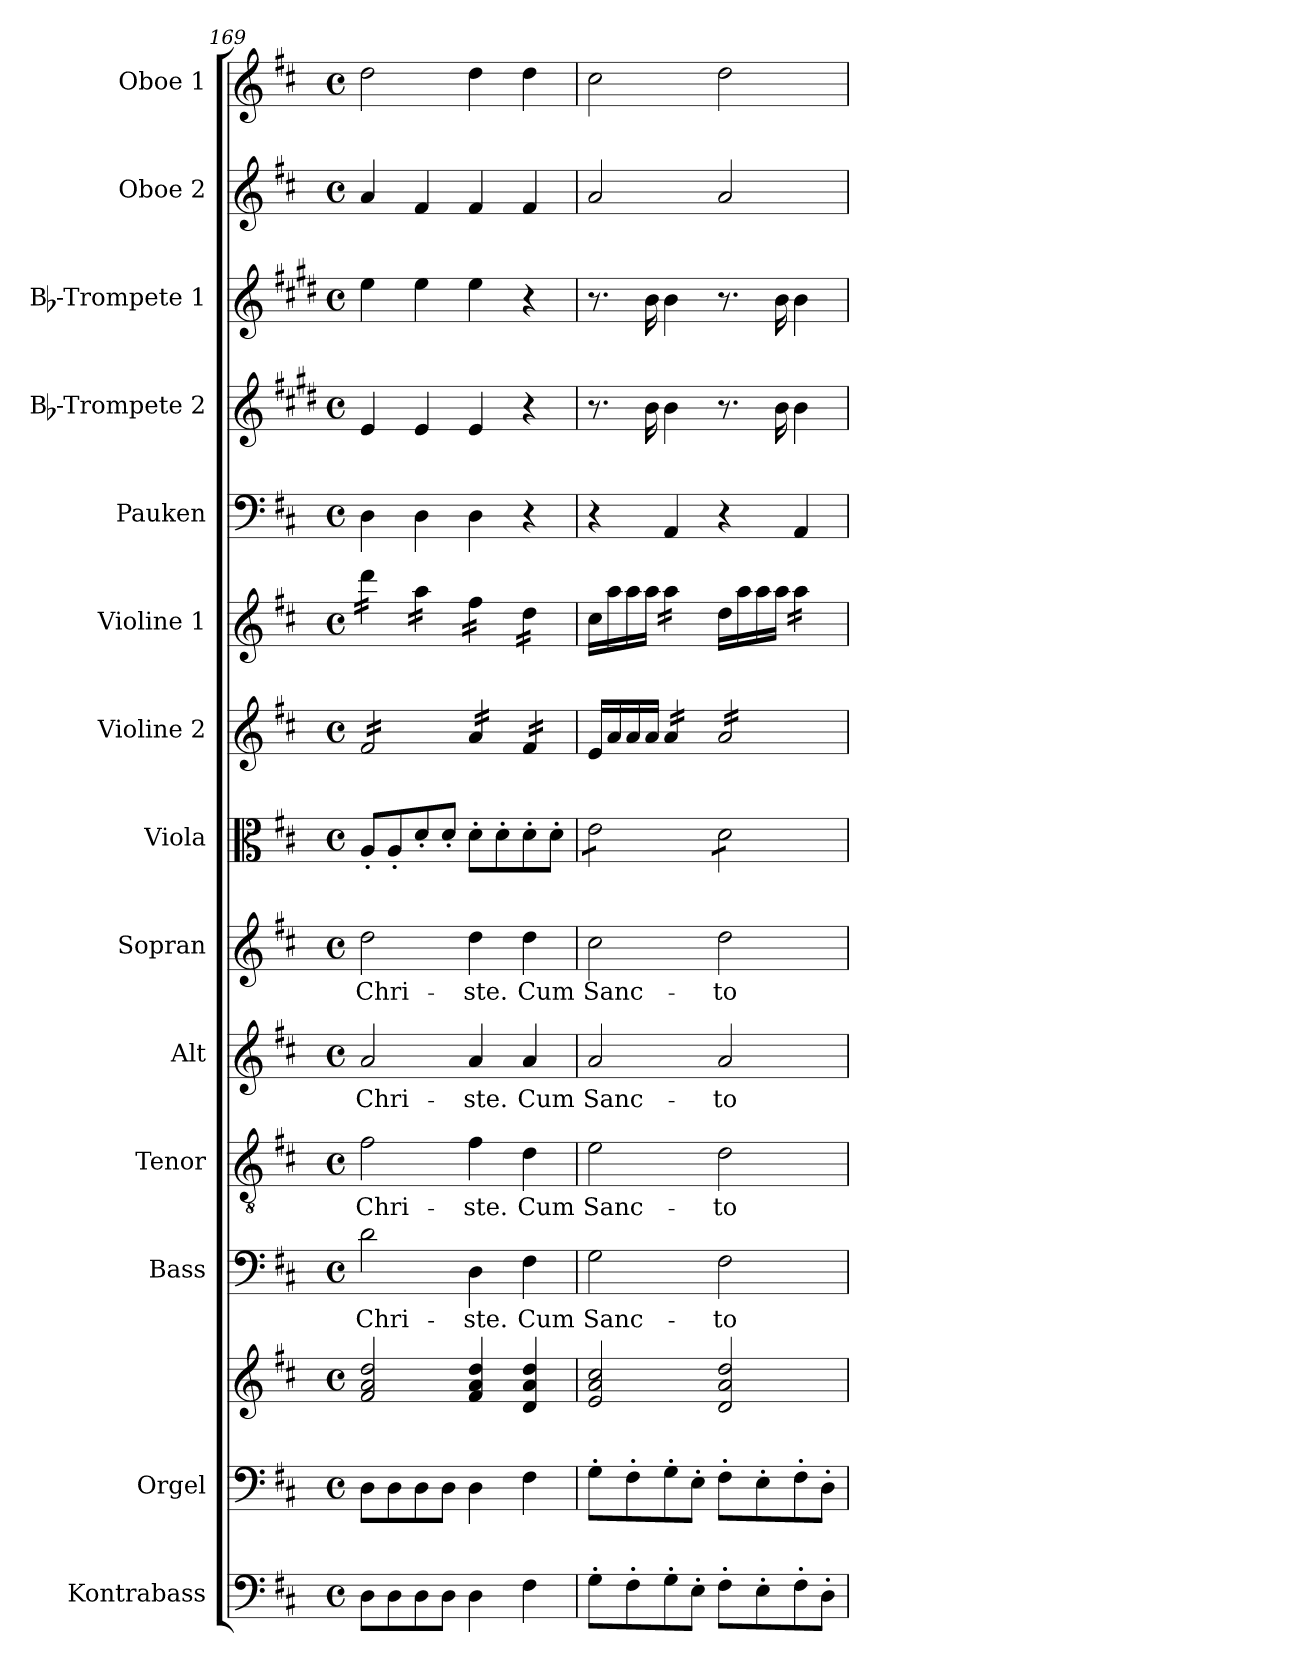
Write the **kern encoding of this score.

**kern	**kern	**kern	**kern	**text	**kern	**text	**kern	**text	**kern	**text	**kern	**kern	**kern	**kern	**kern	**kern	**kern	**kern
*part14	*part13	*part13	*part12	*part12	*part11	*part11	*part10	*part10	*part9	*part9	*part8	*part7	*part6	*part5	*part4	*part3	*part2	*part1
*staff15	*staff14	*staff13	*staff12	*staff12	*staff11	*staff11	*staff10	*staff10	*staff9	*staff9	*staff8	*staff7	*staff6	*staff5	*staff4	*staff3	*staff2	*staff1
*I"Kontrabass	*I"Orgel	*	*I"Bass	*	*I"Tenor	*	*I"Alt	*	*I"Sopran	*	*I"Viola	*I"Violine 2	*I"Violine 1	*I"Pauken	*I"Bb-Trompete 2	*I"Bb-Trompete 1	*I"Oboe 2	*I"Oboe 1
*I'Kb.	*I'Org.	*	*I'B.	*	*I'T.	*	*I'A.	*	*I'S.	*	*I'Vla.	*I'Vl. 2	*I'Vl. 1	*I'Pk.	*I'Bb Trp. 2	*I'Bb Trp. 1	*I'Ob. 2	*I'Ob. 1
*clefF4	*clefF4	*clefG2	*clefF4	*	*clefGv2	*	*clefG2	*	*clefG2	*	*clefC3	*clefG2	*clefG2	*clefF4	*clefG2	*clefG2	*clefG2	*clefG2
*ITrd7c12	*	*	*	*	*	*	*	*	*	*	*	*	*	*	*ITrd1c2	*ITrd1c2	*	*
*k[f#c#]	*k[f#c#]	*k[f#c#]	*k[f#c#]	*	*k[f#c#]	*	*k[f#c#]	*	*k[f#c#]	*	*k[f#c#]	*k[f#c#]	*k[f#c#]	*k[f#c#]	*k[f#c#]	*k[f#c#]	*k[f#c#]	*k[f#c#]
*D:	*D:	*D:	*D:	*	*D:	*	*D:	*	*D:	*	*D:	*D:	*D:	*D:	*D:	*D:	*D:	*D:
*M4/4	*M4/4	*M4/4	*M4/4	*	*M4/4	*	*M4/4	*	*M4/4	*	*M4/4	*M4/4	*M4/4	*M4/4	*M4/4	*M4/4	*M4/4	*M4/4
*met(c)	*met(c)	*met(c)	*met(c)	*	*met(c)	*	*met(c)	*	*met(c)	*	*met(c)	*met(c)	*met(c)	*met(c)	*met(c)	*met(c)	*met(c)	*met(c)
=169	=169	=169	=169	=169	=169	=169	=169	=169	=169	=169	=169	=169	=169	=169	=169	=169	=169	=169
!	!	!	!	!LO:LY:b	!	!LO:LY:b	!	!LO:LY:b	!	!LO:LY:b	!	!	!	!	!	!	!	!
*	*	*	*	*	*	*	*	*	*	*	*	*tremolo	*	*	*	*	*	*
*	*	*	*	*	*	*	*	*	*	*	*	*	*tremolo	*	*	*	*	*
8DD\L	8D\L	2f#/ 2a/ 2dd/	2d\	Chri-	2f#\	Chri-	2a/	Chri-	2dd\	Chri-	8A'</L	16f#/LL	16ddd\LL	4D\	4d/	4dd\	4a/	2dd\
.	.	.	.	.	.	.	.	.	.	.	.	16f#/	16ddd\	.	.	.	.	.
8DD\	8D\	.	.	.	.	.	.	.	.	.	8A'</	16f#/	16ddd\	.	.	.	.	.
.	.	.	.	.	.	.	.	.	.	.	.	16f#/	16ddd\JJ	.	.	.	.	.
8DD\	8D\	.	.	.	.	.	.	.	.	.	8d'</	16f#/	16aa\LL	4D\	4d/	4dd\	4f#/	.
.	.	.	.	.	.	.	.	.	.	.	.	16f#/	16aa\	.	.	.	.	.
8DD\J	8D\J	.	.	.	.	.	.	.	.	.	8d'</J	16f#/	16aa\	.	.	.	.	.
.	.	.	.	.	.	.	.	.	.	.	.	16f#/JJ	16aa\JJ	.	.	.	.	.
!	!	!	!	!LO:LY:b	!	!LO:LY:b	!	!LO:LY:b	!	!LO:LY:b	!	!	!	!	!	!	!	!
4DD\	4D\	4f#/ 4a/ 4dd/	4D\	-ste.	4f#\	-ste.	4a/	-ste.	4dd\	-ste.	8d'>\L	16a/LL	16ff#\LL	4D\	4d/	4dd\	4f#/	4dd\
.	.	.	.	.	.	.	.	.	.	.	.	16a/	16ff#\	.	.	.	.	.
.	.	.	.	.	.	.	.	.	.	.	8d'>\	16a/	16ff#\	.	.	.	.	.
.	.	.	.	.	.	.	.	.	.	.	.	16a/JJ	16ff#\JJ	.	.	.	.	.
!	!	!	!	!LO:LY:b	!	!LO:LY:b	!	!LO:LY:b	!	!LO:LY:b	!	!	!	!	!	!	!	!
4FF#\	4F#\	4d/ 4a/ 4dd/	4F#\	Cum	4d\	Cum	4a/	Cum	4dd\	Cum	8d'>\	16f#/LL	16dd\LL	4r	4r	4r	4f#/	4dd\
.	.	.	.	.	.	.	.	.	.	.	.	16f#/	16dd\	.	.	.	.	.
.	.	.	.	.	.	.	.	.	.	.	8d'>\J	16f#/	16dd\	.	.	.	.	.
.	.	.	.	.	.	.	.	.	.	.	.	16f#/JJ	16dd\JJ	.	.	.	.	.
*	*	*	*	*	*	*	*	*	*	*	*	*	*Xtremolo	*	*	*	*	*
*	*	*	*	*	*	*	*	*	*	*	*	*Xtremolo	*	*	*	*	*	*
=170	=170	=170	=170	=170	=170	=170	=170	=170	=170	=170	=170	=170	=170	=170	=170	=170	=170	=170
!	!	!	!	!LO:LY:b	!	!LO:LY:b	!	!LO:LY:b	!	!LO:LY:b	!	!	!	!	!	!	!	!
*	*	*	*	*	*	*	*	*	*	*	*tremolo	*	*	*	*	*	*	*
8GG'>\L	8G'>\L	2e/ 2a/ 2cc#/	2G\	Sanc-	2e\	Sanc-	2a/	Sanc-	2cc#\	Sanc-	8e\L	16e/LL	16cc#\LL	4r	8.r	8.r	2a/	2cc#\
.	.	.	.	.	.	.	.	.	.	.	.	16a/	16aa\	.	.	.	.	.
8FF#'>\	8F#'>\	.	.	.	.	.	.	.	.	.	8e\	16a/	16aa\	.	.	.	.	.
.	.	.	.	.	.	.	.	.	.	.	.	16a/JJ	16aa\JJ	.	16a\	16a\	.	.
*	*	*	*	*	*	*	*	*	*	*	*	*tremolo	*	*	*	*	*	*
*	*	*	*	*	*	*	*	*	*	*	*	*	*tremolo	*	*	*	*	*
8GG'>\	8G'>\	.	.	.	.	.	.	.	.	.	8e\	16a/LL	16aa\LL	4AA/	4a\	4a\	.	.
.	.	.	.	.	.	.	.	.	.	.	.	16a/	16aa\	.	.	.	.	.
8EE'>\J	8E'>\J	.	.	.	.	.	.	.	.	.	8e\J	16a/	16aa\	.	.	.	.	.
.	.	.	.	.	.	.	.	.	.	.	.	16a/JJ	16aa\JJ	.	.	.	.	.
*	*	*	*	*	*	*	*	*	*	*	*	*	*Xtremolo	*	*	*	*	*
!	!	!	!	!LO:LY:b	!	!LO:LY:b	!	!LO:LY:b	!	!LO:LY:b	!	!	!	!	!	!	!	!
8FF#'>\L	8F#'>\L	2d/ 2a/ 2dd/	2F#\	-to	2d\	-to	2a/	-to	2dd\	-to	8d\L	16a/LL	16dd\LL	4r	8.r	8.r	2a/	2dd\
.	.	.	.	.	.	.	.	.	.	.	.	16a/	16aa\	.	.	.	.	.
8EE'>\	8E'>\	.	.	.	.	.	.	.	.	.	8d\	16a/	16aa\	.	.	.	.	.
.	.	.	.	.	.	.	.	.	.	.	.	16a/	16aa\JJ	.	16a\	16a\	.	.
*	*	*	*	*	*	*	*	*	*	*	*	*	*tremolo	*	*	*	*	*
8FF#'>\	8F#'>\	.	.	.	.	.	.	.	.	.	8d\	16a/	16aa\LL	4AA/	4a\	4a\	.	.
.	.	.	.	.	.	.	.	.	.	.	.	16a/	16aa\	.	.	.	.	.
8DD'>\J	8D'>\J	.	.	.	.	.	.	.	.	.	8d\J	16a/	16aa\	.	.	.	.	.
*	*	*	*	*	*	*	*	*	*	*	*Xtremolo	*	*	*	*	*	*	*
.	.	.	.	.	.	.	.	.	.	.	.	16a/JJ	16aa\JJ	.	.	.	.	.
*	*	*	*	*	*	*	*	*	*	*	*	*	*Xtremolo	*	*	*	*	*
*	*	*	*	*	*	*	*	*	*	*	*	*Xtremolo	*	*	*	*	*	*
=	=	=	=	=	=	=	=	=	=	=	=	=	=	=	=	=	=	=
*-	*-	*-	*-	*-	*-	*-	*-	*-	*-	*-	*-	*-	*-	*-	*-	*-	*-	*-
